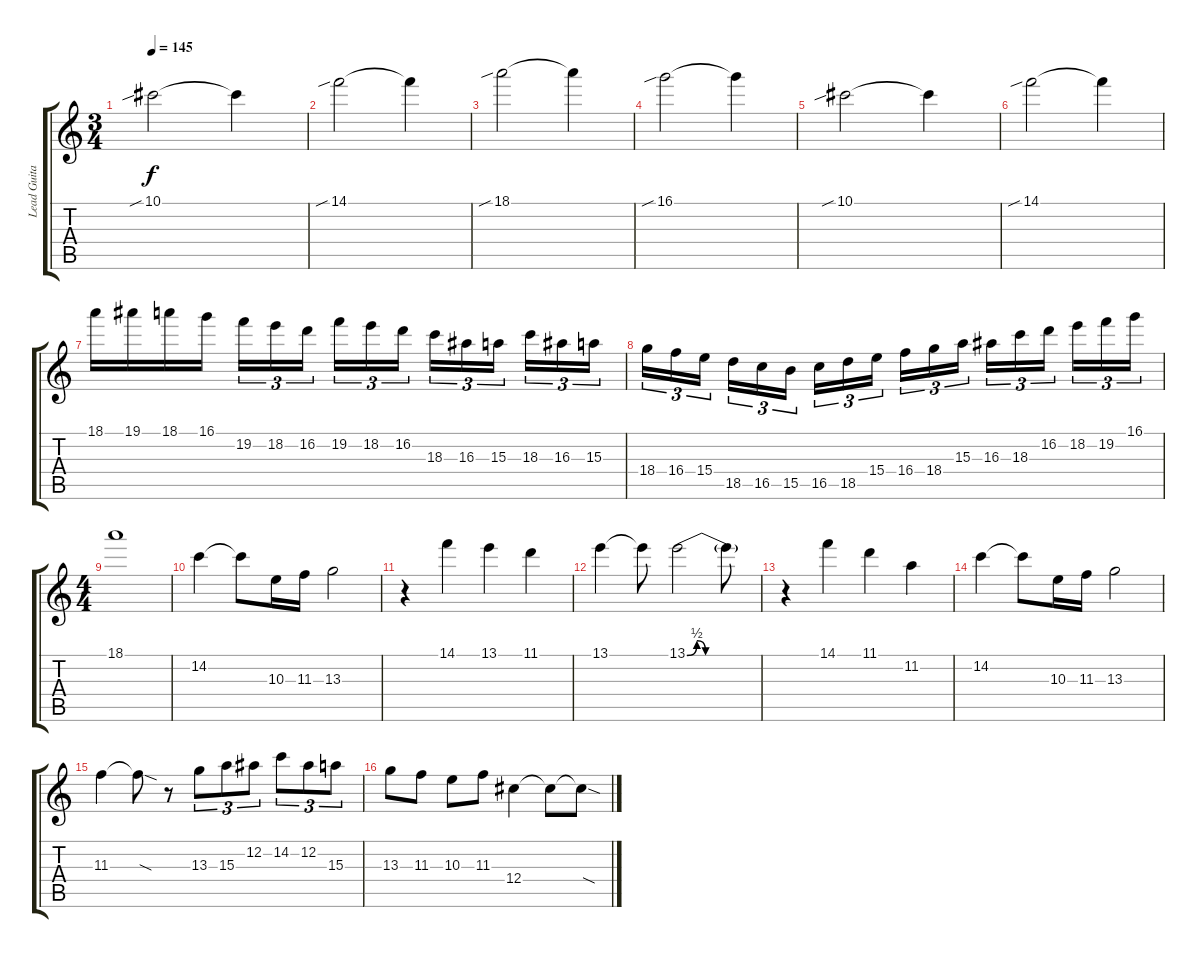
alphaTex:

\track ("Lead Guitar" "Lead Guita") {instrument distortionguitar}
\staff {score tabs}
\tuning (Eb4 Bb3 Gb3 Db3 Ab2 Db2) {hide}
\ts (3 4)
\tempo 145
\clef g2
\ks c
10.1{sib}.2{dy f} 10.1{t}.4 |
14.1{sib}.2 14.1{t}.4 |
18.1{sib}.2 18.1{t}.4 |
16.1{sib}.2 16.1{t}.4 |
10.1{sib}.2 10.1{t}.4 |
14.1{sib}.2 14.1{t}.4 |
18.1.16 19.1.16 18.1.16 16.1.16 19.2.16{tu (3 2)} 18.2.16{tu (3 2)} 16.2.16{tu (3 2) beam splitsecondary} 19.2.16{tu (3 2)} 18.2.16{tu (3 2)} 16.2.16{tu (3 2)} 18.3.16{tu (3 2)} 16.3.16{tu (3 2)} 15.3.16{tu (3 2) beam splitsecondary} 18.3.16{tu (3 2)} 16.3.16{tu (3 2)} 15.3.16{tu (3 2)} |
18.4.16{tu (3 2)} 16.4.16{tu (3 2)} 15.4.16{tu (3 2) beam splitsecondary} 18.5.16{tu (3 2)} 16.5.16{tu (3 2)} 15.5.16{tu (3 2)} 16.5.16{tu (3 2)} 18.5.16{tu (3 2)} 15.4.16{tu (3 2) beam splitsecondary} 16.4.16{tu (3 2)} 18.4.16{tu (3 2)} 15.3.16{tu (3 2)} 16.3.16{tu (3 2)} 18.3.16{tu (3 2)} 16.2.16{tu (3 2) beam splitsecondary} 18.2.16{tu (3 2)} 19.2.16{tu (3 2)} 16.1.16{tu (3 2)} |
\ts (4 4)
18.1.1 |
14.2.4 14.2{t}.8 10.3.16 11.3.16 13.3.2 |
r.4 14.1.4 13.1.4 11.1.4 |
13.1.4 13.1{t}.8 13.1{be (custom 0 0 8 2 15 0 60 0)}.2 13.1{t}.8 |
r.4 14.1.4 11.1.4 11.2.4 |
14.2.4 14.2{t}.8 10.3.16 11.3.16 13.3.2 |
11.3.4 11.3{sod t}.8 r.8 13.3.8{tu (3 2)} 15.3.8{tu (3 2)} 12.2.8{tu (3 2)} 14.2.8{tu (3 2)} 12.2.8{tu (3 2)} 15.3.8{tu (3 2)} |
13.3.8 11.3.8 10.3.8 11.3.8 12.4.4 12.4{t}.8 12.4{sod t}.8
